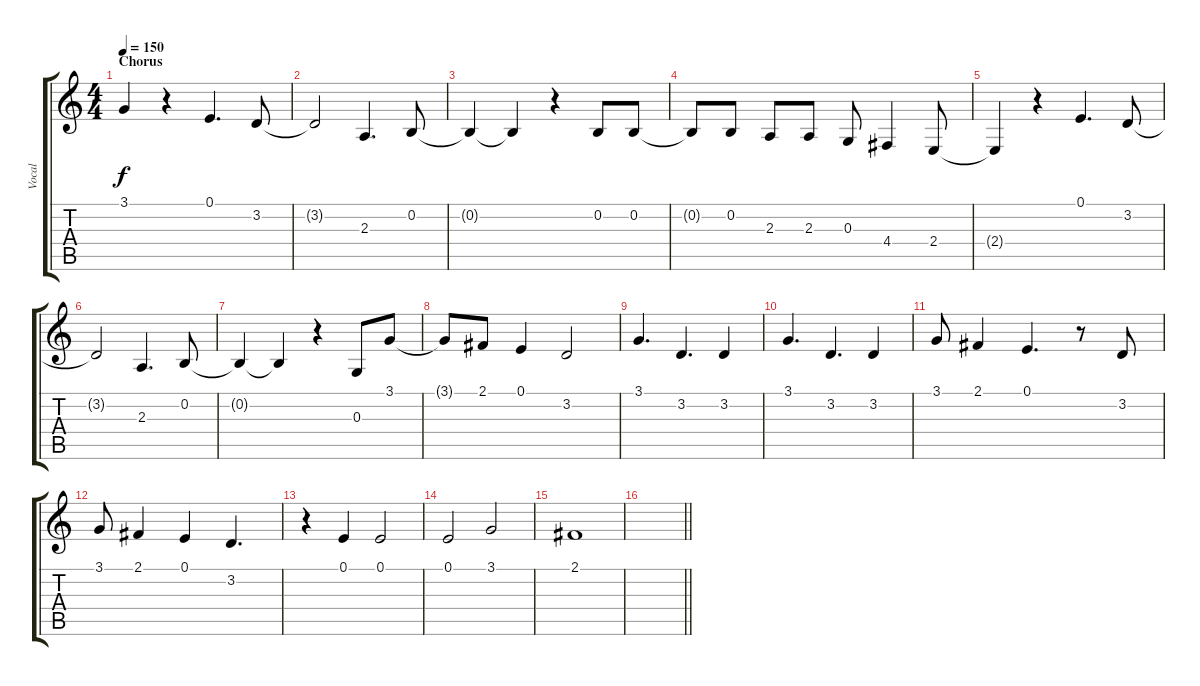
\track ("Vocal" "Vocal") {instrument clarinet}
\staff {score tabs}
\tuning (E4 B3 G3 D3 A2 E2) {hide}
\ts (4 4)
\section ("" "Chorus")
\tempo 150
\clef g2
\ks c
3.1{t}.4{dy f} r.4 0.1.4{d} 3.2.8 |
3.2{t}.2 2.3.4{d} 0.2.8 |
0.2{t}.4 0.2{t}.4 r.4 0.2.8 0.2.8 |
0.2{t}.8 0.2.8 2.3.8 2.3.8 0.3.8 4.4.4 2.4.8 |
2.4{t}.4 r.4 0.1.4{d} 3.2.8 |
3.2{t}.2 2.3.4{d} 0.2.8 |
0.2{t}.4 0.2{t}.4 r.4 0.3.8 3.1.8 |
3.1{t}.8 2.1.8 0.1.4 3.2.2 |
3.1.4{d} 3.2.4{d} 3.2.4 |
3.1.4{d} 3.2.4{d} 3.2.4 |
3.1.8 2.1.4 0.1.4{d} r.8 3.2.8 |
3.1.8 2.1.4 0.1.4 3.2.4{d} |
r.4 0.1.4 0.1.2 |
0.1.2 3.1.2 |
2.1.1 |
\barLineRight lightlight
